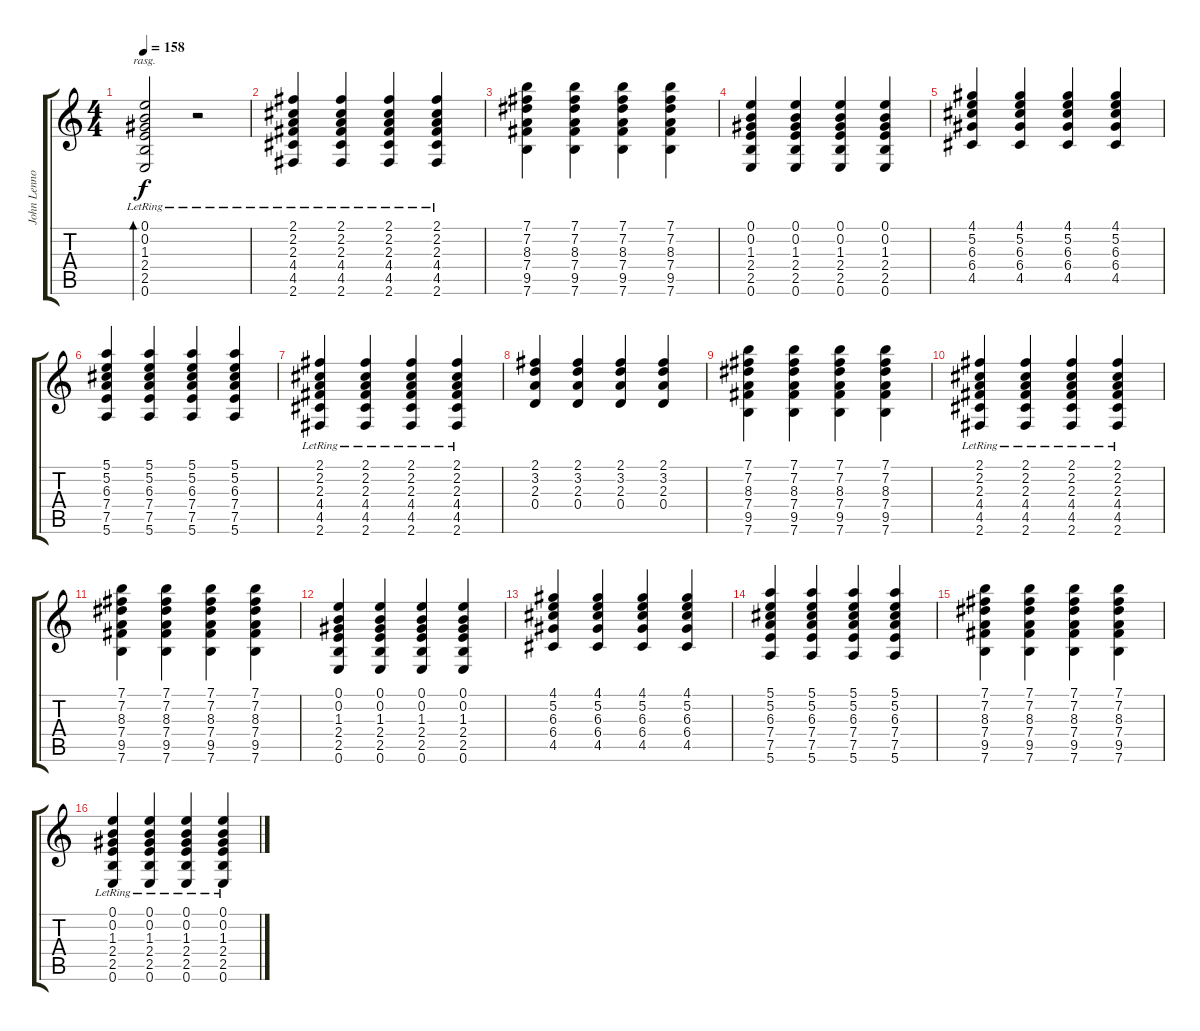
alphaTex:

\track ("John Lennon" "John Lenno") {instrument electricguitarclean}
\staff {score tabs}
\tuning (E4 B3 G3 D3 A2 E2) {hide}
\ts (4 4)
\tempo 158
\clef g2
\ks c
(0.1{lr} 0.2 1.3 2.4 2.5 0.6).2{bd 120 rasg ii dy f} r.2 |
(2.1{lr} 2.2{lr} 2.3{lr} 4.4{lr} 4.5{lr} 2.6{lr}).4 (2.1{lr} 2.2{lr} 2.3{lr} 4.4{lr} 4.5{lr} 2.6{lr}).4 (2.1{lr} 2.2{lr} 2.3{lr} 4.4{lr} 4.5{lr} 2.6{lr}).4 (2.1{lr} 2.2{lr} 2.3{lr} 4.4{lr} 4.5{lr} 2.6{lr}).4 |
(7.1 7.2 8.3 7.4 9.5 7.6).4 (7.1 7.2 8.3 7.4 9.5 7.6).4 (7.1 7.2 8.3 7.4 9.5 7.6).4 (7.1 7.2 8.3 7.4 9.5 7.6).4 |
(0.1 0.2 1.3 2.4 2.5 0.6).4 (0.1 0.2 1.3 2.4 2.5 0.6).4 (0.1 0.2 1.3 2.4 2.5 0.6).4 (0.1 0.2 1.3 2.4 2.5 0.6).4 |
(4.1 5.2 6.3 6.4 4.5).4 (4.1 5.2 6.3 6.4 4.5).4 (4.1 5.2 6.3 6.4 4.5).4 (4.1 5.2 6.3 6.4 4.5).4 |
(5.1 5.2 6.3 7.4 7.5 5.6).4 (5.1 5.2 6.3 7.4 7.5 5.6).4 (5.1 5.2 6.3 7.4 7.5 5.6).4 (5.1 5.2 6.3 7.4 7.5 5.6).4 |
(2.1{lr} 2.2{lr} 2.3{lr} 4.4{lr} 4.5{lr} 2.6{lr}).4 (2.1{lr} 2.2{lr} 2.3{lr} 4.4{lr} 4.5{lr} 2.6{lr}).4 (2.1{lr} 2.2{lr} 2.3{lr} 4.4{lr} 4.5{lr} 2.6{lr}).4 (2.1{lr} 2.2{lr} 2.3{lr} 4.4{lr} 4.5{lr} 2.6{lr}).4 |
(2.1 3.2 2.3 0.4).4 (2.1 3.2 2.3 0.4).4 (2.1 3.2 2.3 0.4).4 (2.1 3.2 2.3 0.4).4 |
(7.1 7.2 8.3 7.4 9.5 7.6).4 (7.1 7.2 8.3 7.4 9.5 7.6).4 (7.1 7.2 8.3 7.4 9.5 7.6).4 (7.1 7.2 8.3 7.4 9.5 7.6).4 |
(2.1{lr} 2.2{lr} 2.3{lr} 4.4{lr} 4.5{lr} 2.6{lr}).4 (2.1{lr} 2.2{lr} 2.3{lr} 4.4{lr} 4.5{lr} 2.6{lr}).4 (2.1{lr} 2.2{lr} 2.3{lr} 4.4{lr} 4.5{lr} 2.6{lr}).4 (2.1{lr} 2.2{lr} 2.3{lr} 4.4{lr} 4.5{lr} 2.6{lr}).4 |
(7.1 7.2 8.3 7.4 9.5 7.6).4 (7.1 7.2 8.3 7.4 9.5 7.6).4 (7.1 7.2 8.3 7.4 9.5 7.6).4 (7.1 7.2 8.3 7.4 9.5 7.6).4 |
(0.1 0.2 1.3 2.4 2.5 0.6).4 (0.1 0.2 1.3 2.4 2.5 0.6).4 (0.1 0.2 1.3 2.4 2.5 0.6).4 (0.1 0.2 1.3 2.4 2.5 0.6).4 |
(4.1 5.2 6.3 6.4 4.5).4 (4.1 5.2 6.3 6.4 4.5).4 (4.1 5.2 6.3 6.4 4.5).4 (4.1 5.2 6.3 6.4 4.5).4 |
(5.1 5.2 6.3 7.4 7.5 5.6).4 (5.1 5.2 6.3 7.4 7.5 5.6).4 (5.1 5.2 6.3 7.4 7.5 5.6).4 (5.1 5.2 6.3 7.4 7.5 5.6).4 |
(7.1 7.2 8.3 7.4 9.5 7.6).4 (7.1 7.2 8.3 7.4 9.5 7.6).4 (7.1 7.2 8.3 7.4 9.5 7.6).4 (7.1 7.2 8.3 7.4 9.5 7.6).4 |
(0.1 0.2 1.3 2.4 2.5 0.6{lr}).4 (0.1{lr} 0.2{lr} 1.3{lr} 2.4{lr} 2.5{lr} 0.6{lr}).4 (0.1 0.2 1.3 2.4 2.5 0.6{lr}).4 (0.1{lr} 0.2{lr} 1.3{lr} 2.4{lr} 2.5{lr} 0.6{lr}).4
